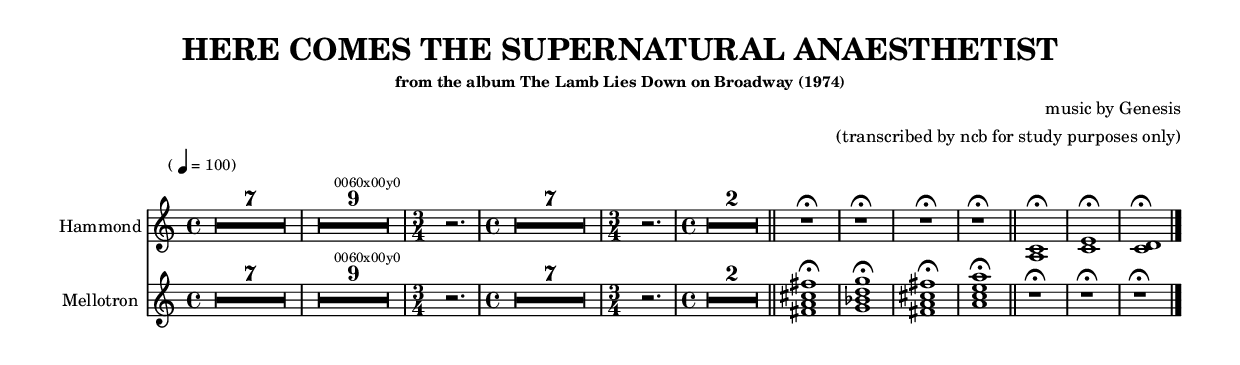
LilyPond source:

\version "2.12.3"
#(ly:set-option 'delete-intermediate-files #t)

% -----------------------------------------------------------------------------------------------------------------------
% -----------------------------------------------------------------------------------------------------------------------
hammond = \relative c' {
	\set Score.skipBars = ##t
	\override MultiMeasureRest #'expand-limit = 1

    \clef violin
	\key c \major
	\mark \markup { \tiny { "                                         0060x00y0" } }

	\time 4/4
	R1*7
	R1*9
	\time 3/4
	r2.
	\time 4/4
	R1*7
	\time 3/4
	r2.
	\time 4/4
	R1*2
	\bar "||"
	r1\fermata
	r1\fermata
	r1\fermata
	r1\fermata
	\bar "||"
	<a c>1\fermata
	<c e>1\fermata	
	<c d>1\fermata

	\bar "|."
}
mellotron = \relative c' {
	\set Score.skipBars = ##t
	\override MultiMeasureRest #'expand-limit = 1

    \clef violin
	\key c \major
	\mark \markup { \tiny { "                                         0060x00y0" } }

	\time 4/4
	R1*7
	R1*9
	\time 3/4
	r2.
	\time 4/4
	R1*7
	\time 3/4
	r2.
	\time 4/4
	R1*2
	\bar "||"
	<fis a cis fis>1\fermata
	<g bes d g>1\fermata
	<fis a cis fis>1\fermata
	<a c e a>1\fermata
	\bar "||"
	r1\fermata
	r1\fermata
	r1\fermata

	\bar "|."
}
% -----------------------------------------------------------------------------------------------------------------------
% -----------------------------------------------------------------------------------------------------------------------


#(set-global-staff-size 15)


\book { 

    \header {
        title       = \markup {\larger "HERE COMES THE SUPERNATURAL ANAESTHETIST"}
	    subtitle    = ""
	    subsubtitle = "from the album The Lamb Lies Down on Broadway (1974)"
        composer    = "music by Genesis"
	    arranger    = "(transcribed by ncb for study purposes only)"
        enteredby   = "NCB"
        piece       = \markup { \bold "                     " \smaller { (\note #"4"#1 = 100) } }
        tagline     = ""
    }


    \score {
		<<
			\new Staff = "Hammond" \with { midiInstrument = #"drawbar organ" }
	        <<
		        \set Staff.instrumentName = "Hammond"
	            \hammond
            >>
		    \new Staff = "Mellotron" \with { midiInstrument = #"string ensemble 1" }
	        <<
		        \set Staff.instrumentName = "Mellotron"
	            \mellotron
            >>
		>>
	    \layout {
		    \context { \override VerticalAlignment #'forced-distance = #8 }
			\context { \Score \remove "Mark_engraver" \remove "Staff_collecting_engraver" }
            \context { \Staff \consists "Mark_engraver" \consists "Staff_collecting_engraver" }
		}
	    \midi { \context { \Score tempoWholesPerMinute = #(ly:make-moment 100 4) } }
    }

	\paper{
	    ragged-bottom = ##t
        ragged-last-bottom = ##t
    }

}
